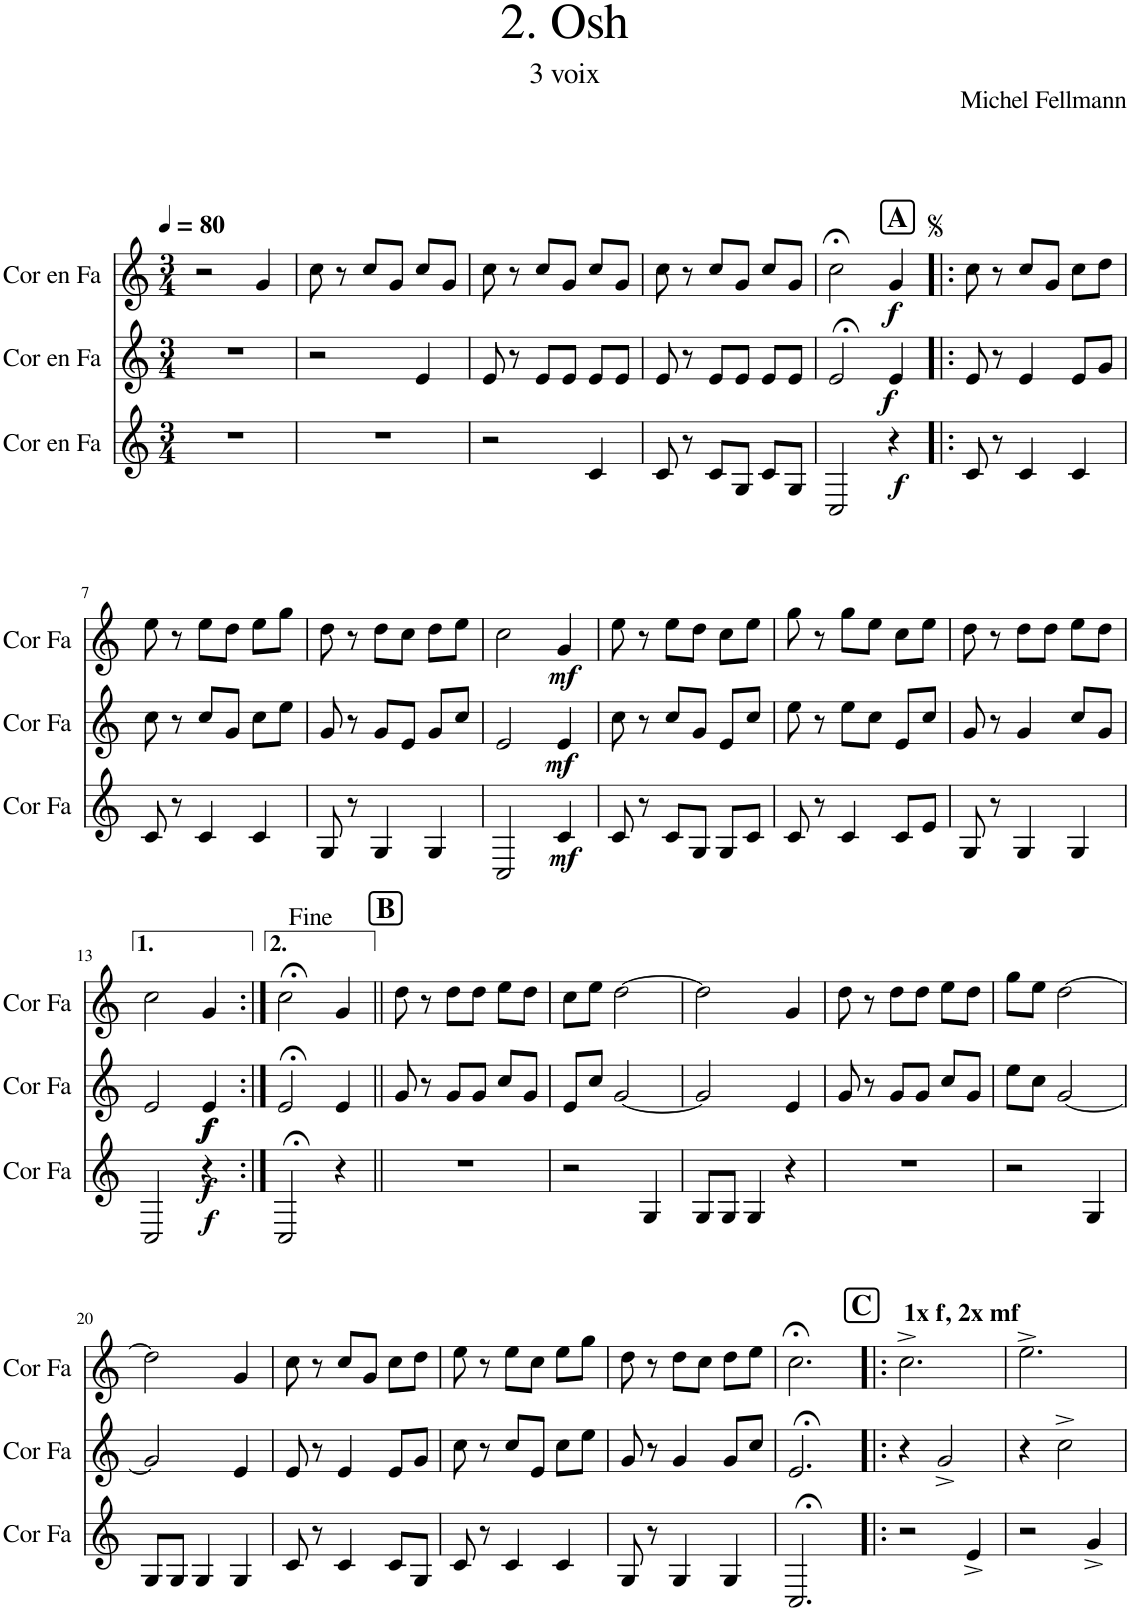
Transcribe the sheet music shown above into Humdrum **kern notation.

**kern	**dynam	**kern	**dynam	**kern	**dynam
*part3	*part3	*part2	*part2	*part1	*part1
*staff3	*staff3	*staff2	*staff2	*staff1	*staff1
*I"Cor en Fa	*	*I"Cor en Fa	*	*I"Cor en Fa	*
*I'Cor Fa	*	*I'Cor Fa	*	*I'Cor Fa	*
*clefG2	*	*clefG2	*	*clefG2	*
*Trd4c7	*	*Trd4c7	*	*Trd4c7	*
*k[]	*	*k[]	*	*k[]	*
*M3/4	*	*M3/4	*	*M3/4	*
*MM80	*	*MM80	*	*MM80	*
=1	=1	=1	=1	=1	=1
2.r	.	2.r	.	2r	.
.	.	.	.	4g/	.
=2	=2	=2	=2	=2	=2
2.r	.	2r	.	8cc\	.
.	.	.	.	8r	.
.	.	.	.	8cc/L	.
.	.	.	.	8g/J	.
.	.	4e/	.	8cc/L	.
.	.	.	.	8g/J	.
=3	=3	=3	=3	=3	=3
2r	.	8e/	.	8cc\	.
.	.	8r	.	8r	.
.	.	8e/L	.	8cc/L	.
.	.	8e/J	.	8g/J	.
4c/	.	8e/L	.	8cc/L	.
.	.	8e/J	.	8g/J	.
=4	=4	=4	=4	=4	=4
8c/	.	8e/	.	8cc\	.
8r	.	8r	.	8r	.
8c/L	.	8e/L	.	8cc/L	.
8G/J	.	8e/J	.	8g/J	.
8c/L	.	8e/L	.	8cc/L	.
8G/J	.	8e/J	.	8g/J	.
=5	=5	=5	=5	=5	=5
2C/	.	2e;</	.	2cc;<\	.
!	!LO:DY:b	!	!LO:DY:b	!	!LO:DY:b
4r	f	4e/	f	4g/	f
!!LO:REH:place=s1:a:B:cj:fs=14:t=A
=6!|:	=6!|:	=6!|:	=6!|:	=6!|:	=6!|:
8c/	.	8e/	.	8cc\	.
8r	.	8r	.	8r	.
4c/	.	4e/	.	8cc/L	.
.	.	.	.	8g/J	.
4c/	.	8e/L	.	8cc\L	.
.	.	8g/J	.	8dd\J	.
!!LO:LB:g=z
=7	=7	=7	=7	=7	=7
8c/	.	8cc\	.	8ee\	.
8r	.	8r	.	8r	.
4c/	.	8cc/L	.	8ee\L	.
.	.	8g/J	.	8dd\J	.
4c/	.	8cc\L	.	8ee\L	.
.	.	8ee\J	.	8gg\J	.
=8	=8	=8	=8	=8	=8
8G/	.	8g/	.	8dd\	.
8r	.	8r	.	8r	.
4G/	.	8g/L	.	8dd\L	.
.	.	8e/J	.	8cc\J	.
4G/	.	8g/L	.	8dd\L	.
.	.	8cc/J	.	8ee\J	.
=9	=9	=9	=9	=9	=9
2C/	.	2e/	.	2cc\	.
!	!LO:DY:b	!	!LO:DY:b	!	!LO:DY:b
4c/	mf	4e/	mf	4g/	mf
=10	=10	=10	=10	=10	=10
8c/	.	8cc\	.	8ee\	.
8r	.	8r	.	8r	.
8c/L	.	8cc/L	.	8ee\L	.
8G/J	.	8g/J	.	8dd\J	.
8G/L	.	8e/L	.	8cc\L	.
8c/J	.	8cc/J	.	8ee\J	.
=11	=11	=11	=11	=11	=11
8c/	.	8ee\	.	8gg\	.
8r	.	8r	.	8r	.
4c/	.	8ee\L	.	8gg\L	.
.	.	8cc\J	.	8ee\J	.
8c/L	.	8e/L	.	8cc\L	.
8e/J	.	8cc/J	.	8ee\J	.
=12	=12	=12	=12	=12	=12
8G/	.	8g/	.	8dd\	.
8r	.	8r	.	8r	.
4G/	.	4g/	.	8dd\L	.
.	.	.	.	8dd\J	.
4G/	.	8cc/L	.	8ee\L	.
.	.	8g/J	.	8dd\J	.
!!LO:LB:g=z
=13	=13	=13	=13	=13	=13
2C/	.	2e/	.	2cc\	.
!	!LO:DY:b	!	!	!	!
!	!LO:DY:n=1:b	!	!LO:DY:b	!	!
!	!	!	!LO:DY:n=1:b	!	!
4r	f f	4e/	f f	4g/	.
=14:|!	=14:|!	=14:|!	=14:|!	=14:|!	=14:|!
2C;</	.	2e;</	.	2cc;<\	.
4r	.	4e/	.	4g/	.
!!LO:REH:place=s1:a:B:cj:fs=14:t=B
=15||	=15||	=15||	=15||	=15||	=15||
2.r	.	8g/	.	8dd\	.
.	.	8r	.	8r	.
.	.	8g/L	.	8dd\L	.
.	.	8g/J	.	8dd\J	.
.	.	8cc/L	.	8ee\L	.
.	.	8g/J	.	8dd\J	.
=16	=16	=16	=16	=16	=16
2r	.	8e/L	.	8cc\L	.
.	.	8cc/J	.	8ee\J	.
.	.	[2g/	.	[2dd\	.
4G/	.	.	.	.	.
=17	=17	=17	=17	=17	=17
8G/L	.	2g/]	.	2dd\]	.
8G/J	.	.	.	.	.
4G/	.	.	.	.	.
4r	.	4e/	.	4g/	.
=18	=18	=18	=18	=18	=18
2.r	.	8g/	.	8dd\	.
.	.	8r	.	8r	.
.	.	8g/L	.	8dd\L	.
.	.	8g/J	.	8dd\J	.
.	.	8cc/L	.	8ee\L	.
.	.	8g/J	.	8dd\J	.
=19	=19	=19	=19	=19	=19
2r	.	8ee\L	.	8gg\L	.
.	.	8cc\J	.	8ee\J	.
.	.	[2g/	.	[2dd\	.
4G/	.	.	.	.	.
!!LO:LB:g=z
=20	=20	=20	=20	=20	=20
8G/L	.	2g/]	.	2dd\]	.
8G/J	.	.	.	.	.
4G/	.	.	.	.	.
4G/	.	4e/	.	4g/	.
=21	=21	=21	=21	=21	=21
8c/	.	8e/	.	8cc\	.
8r	.	8r	.	8r	.
4c/	.	4e/	.	8cc/L	.
.	.	.	.	8g/J	.
8c/L	.	8e/L	.	8cc\L	.
8G/J	.	8g/J	.	8dd\J	.
=22	=22	=22	=22	=22	=22
8c/	.	8cc\	.	8ee\	.
8r	.	8r	.	8r	.
4c/	.	8cc/L	.	8ee\L	.
.	.	8e/J	.	8cc\J	.
4c/	.	8cc\L	.	8ee\L	.
.	.	8ee\J	.	8gg\J	.
=23	=23	=23	=23	=23	=23
8G/	.	8g/	.	8dd\	.
8r	.	8r	.	8r	.
4G/	.	4g/	.	8dd\L	.
.	.	.	.	8cc\J	.
4G/	.	8g/L	.	8dd\L	.
.	.	8cc/J	.	8ee\J	.
=24	=24	=24	=24	=24	=24
2.C;</	.	2.e;</	.	2.cc;<\	.
!!LO:REH:place=s1:a:B:cj:fs=14:t=C
=25!|:	=25!|:	=25!|:	=25!|:	=25!|:	=25!|:
!	!	!	!	!LO:TX:a:B:t=1x f, 2x mf	!
2r	.	4r	.	2.cc^\	.
.	.	2g^/	.	.	.
4e^/	.	.	.	.	.
=26	=26	=26	=26	=26	=26
2r	.	4r	.	2.ee^\	.
.	.	2cc^\	.	.	.
4g^/	.	.	.	.	.
=	=	=	=	=	=
*-	*-	*-	*-	*-	*-
